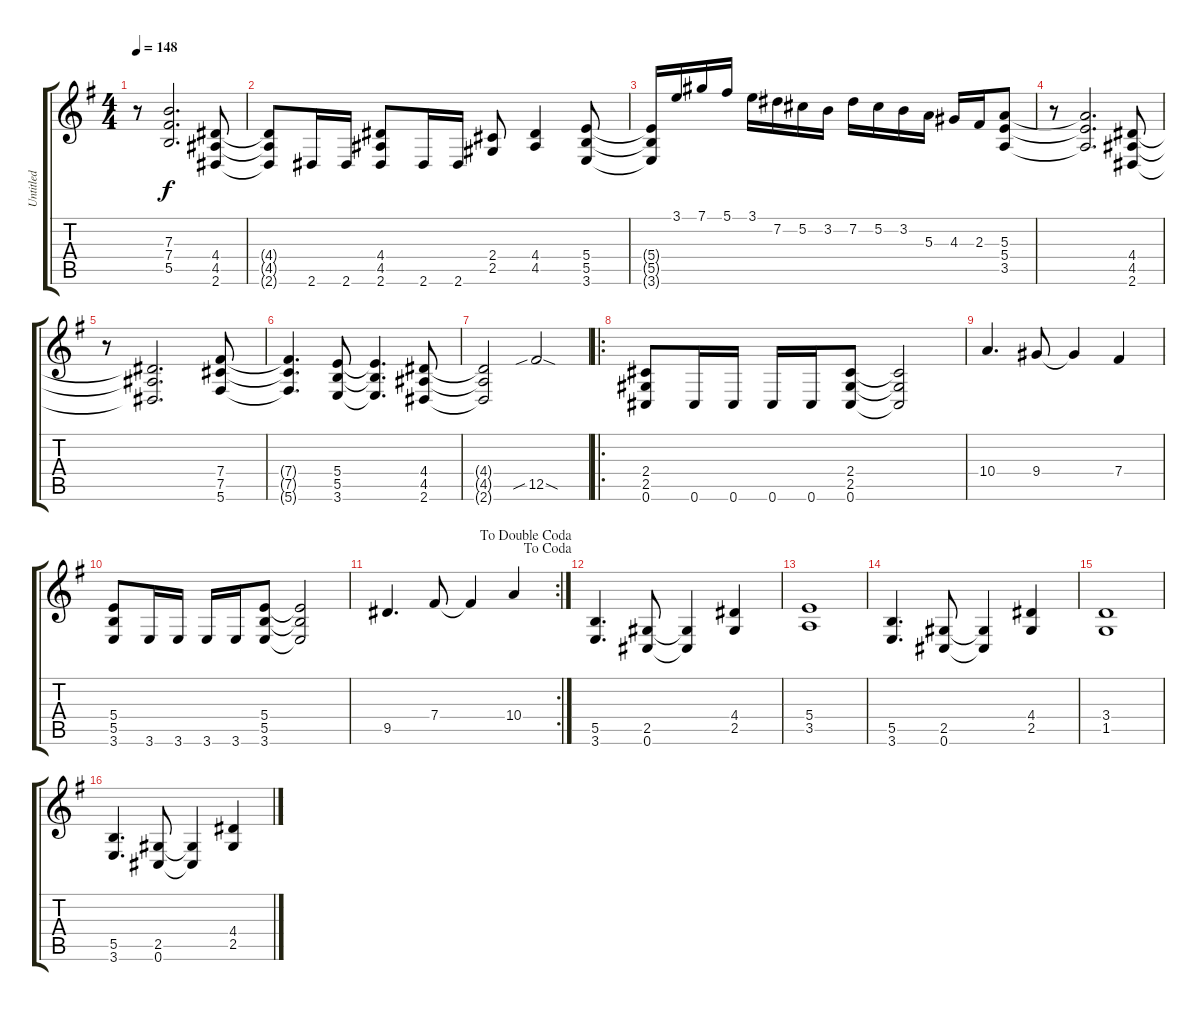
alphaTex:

\track ("Untitled" "Untitled") {instrument distortionguitar}
\staff {score tabs}
\tuning (Db4 Ab3 E3 B2 Gb2 Db2) {hide}
\ts (4 4)
\tempo 148
\clef g2
\ks g
r.8{dy f} (7.3{t} 7.4{t} 5.5{t}).2{d} (4.4 4.5 2.6).8 |
(4.4{t} 4.5{t} 2.6{t}).8 2.6.16 2.6.16 (4.4 4.5 2.6).8 2.6.16 2.6.16 (2.4 2.5).8 (4.4 4.5).4 (5.4 5.5 3.6).8 |
(5.4{t} 5.5{t} 3.6{t}).16 3.1.16 7.1.16 5.1.16 3.1.16 7.2.16 5.2.16 3.2.16 7.2.16 5.2.16 3.2.16 5.3.16 4.3.16 2.3.16 (5.3 5.4 3.5).8 |
r.8 (5.3{t} 5.4{t} 3.5{t}).2{d} (4.4 4.5 2.6).8 |
r.8 (4.4{t} 4.5{t} 2.6{t}).2{d} (7.4 7.5 5.6).8 |
(7.4{t} 7.5{t} 5.6{t}).4{d} (5.4 5.5 3.6).8 (5.4{t} 5.5{t} 3.6{t}).4{d} (4.4 4.5 2.6).8 |
(4.4{t} 4.5{t} 2.6{t}).2 12.5{sib sod}.2 |
\ro
(2.4 2.5 0.6).8 0.6.16 0.6.16 0.6.16 0.6.16 (2.4 2.5 0.6).8 (2.4{t} 2.5{t} 0.6{t}).2 |
10.4.4{d} 9.4.8 9.4{t}.4 7.4.4 |
(5.4 5.5 3.6).8 3.6.16 3.6.16 3.6.16 3.6.16 (5.4 5.5 3.6).8 (5.4{t} 5.5{t} 3.6{t}).2 |
\rc 2
\jump dacoda
\jump dadoublecoda
9.5.4{d} 7.4.8 7.4{t}.4 10.4.4 |
(5.5 3.6).4{d} (2.5 0.6).8 (2.5{t} 0.6{t}).4 (4.4 2.5).4 |
(5.4 3.5).1 |
(5.5 3.6).4{d} (2.5 0.6).8 (2.5{t} 0.6{t}).4 (4.4 2.5).4 |
(3.4 1.5).1 |
(5.5 3.6).4{d} (2.5 0.6).8 (2.5{t} 0.6{t}).4 (4.4 2.5).4
